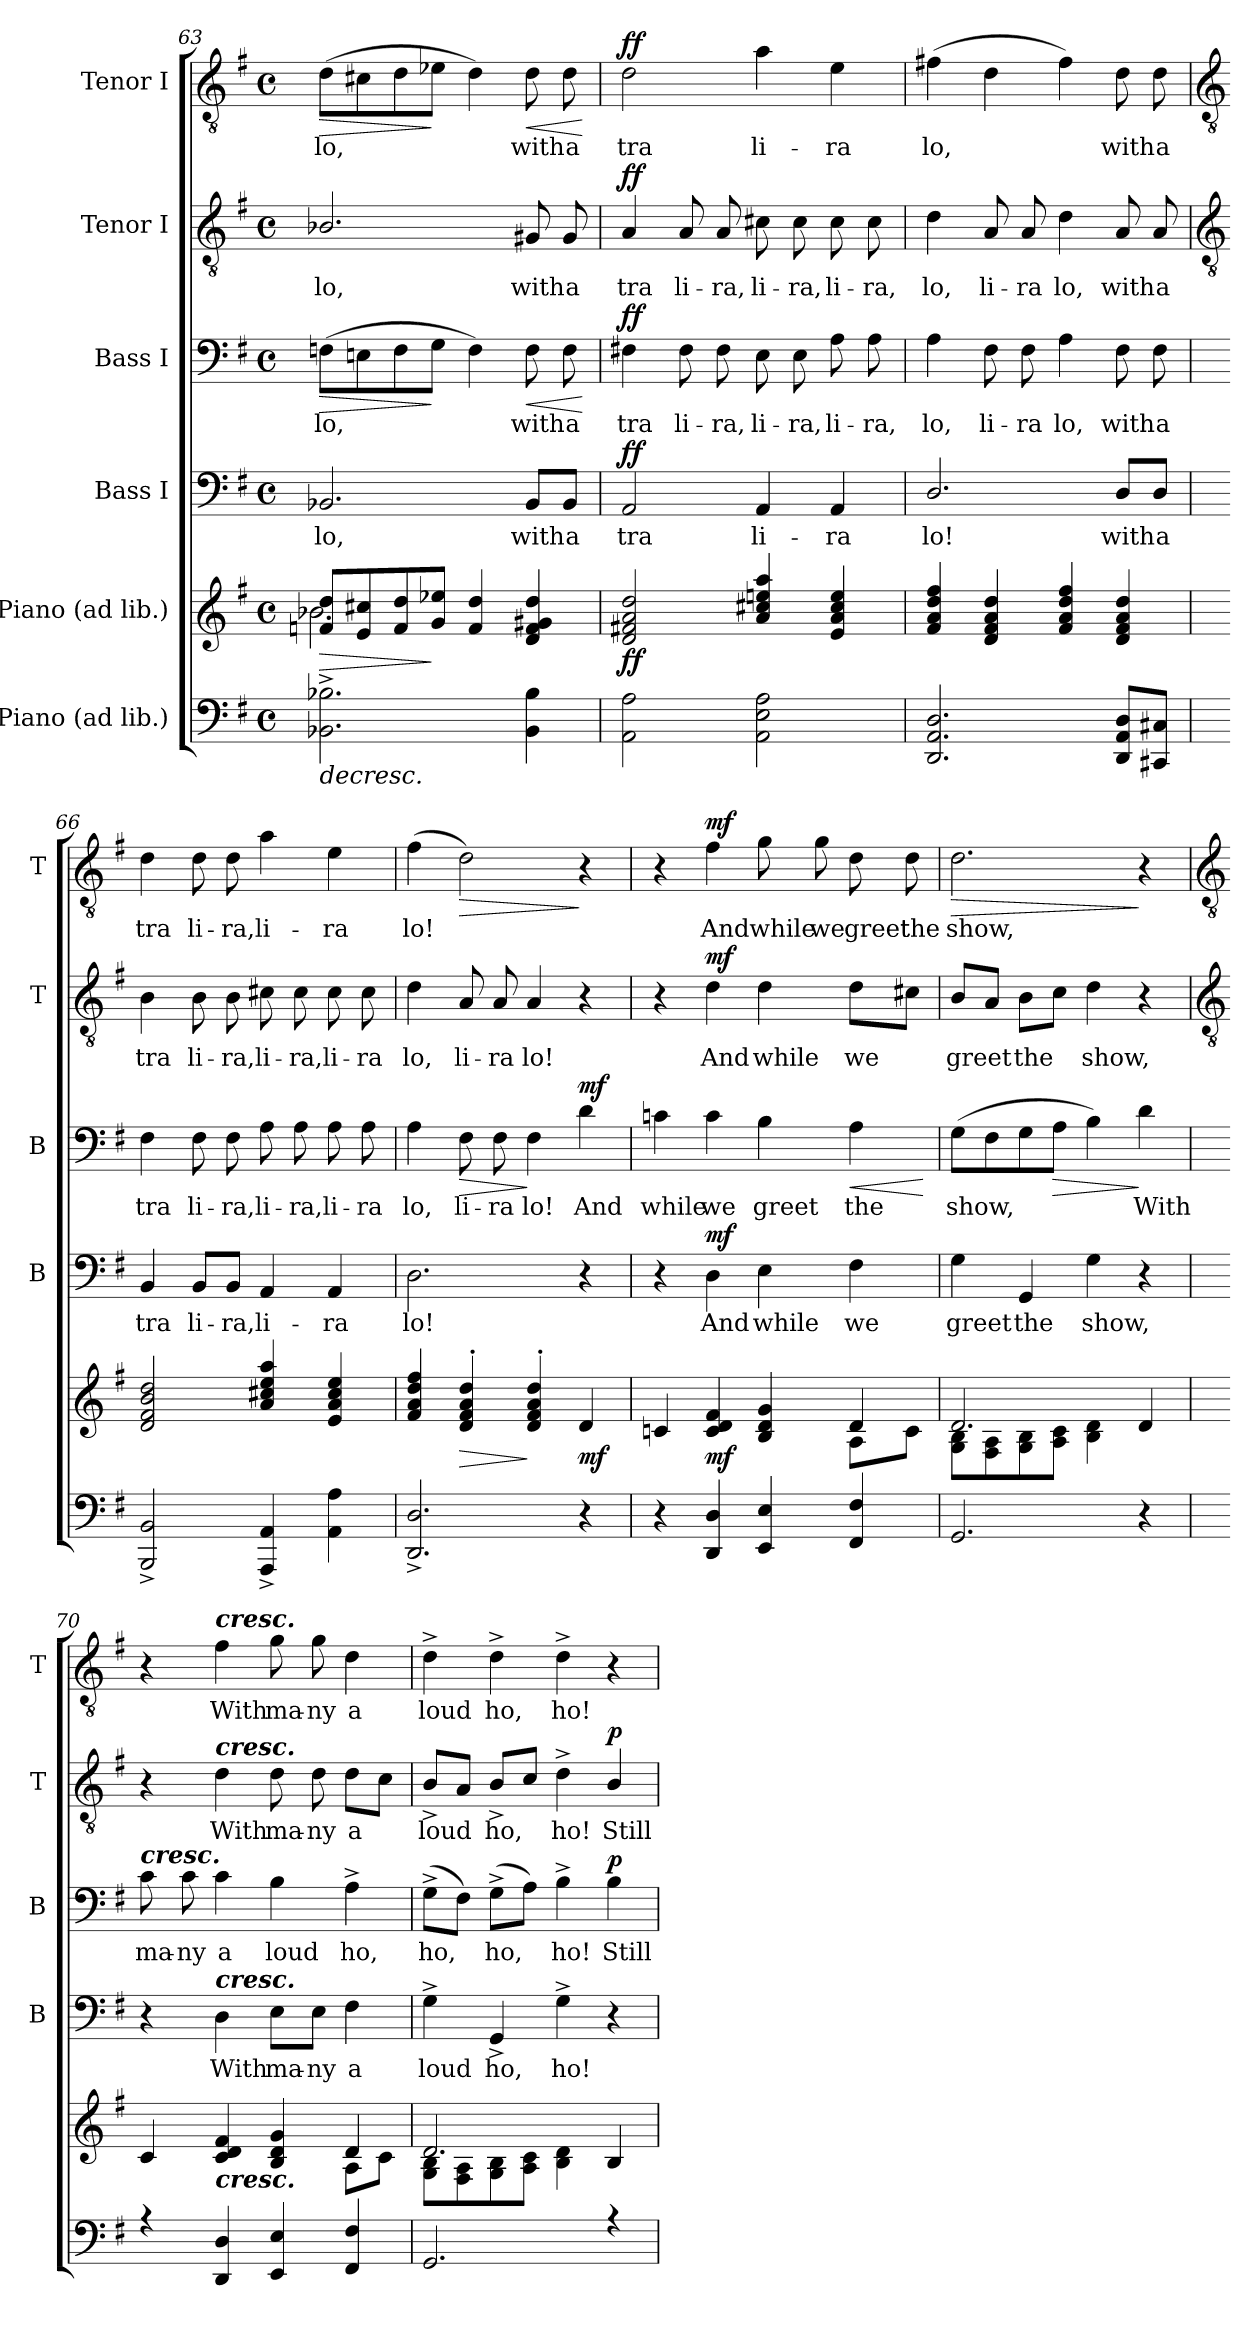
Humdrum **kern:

**kern	**dynam	**kern	**dynam	**kern	**text	**dynam	**kern	**text	**dynam	**kern	**text	**dynam	**kern	**text	**dynam
*part6	*part6	*part5	*part5	*part4	*part4	*part4	*part3	*part3	*part3	*part2	*part2	*part2	*part1	*part1	*part1
*staff6	*staff6	*staff5	*staff5	*staff4	*staff4	*staff4	*staff3	*staff3	*staff3	*staff2	*staff2	*staff2	*staff1	*staff1	*staff1
*I"Piano (ad lib.)	*	*I"Piano (ad lib.)	*	*I"Bass I	*	*	*I"Bass I	*	*	*I"Tenor I	*	*	*I"Tenor I	*	*
*	*	*	*	*I'B	*	*	*I'B	*	*	*I'T	*	*	*I'T	*	*
*clefF4	*	*clefG2	*	*clefF4	*	*	*clefF4	*	*	*clefGv2	*	*	*clefGv2	*	*
*k[f#]	*	*k[f#]	*	*k[f#]	*	*	*k[f#]	*	*	*k[f#]	*	*	*k[f#]	*	*
*G:	*	*G:	*	*G:	*	*	*G:	*	*	*G:	*	*	*G:	*	*
*M4/4	*	*M4/4	*	*M4/4	*	*	*M4/4	*	*	*M4/4	*	*	*M4/4	*	*
*met(c)	*	*met(c)	*	*met(c)	*	*	*met(c)	*	*	*met(c)	*	*	*met(c)	*	*
=63	=63	=63	=63	=63	=63	=63	=63	=63	=63	=63	=63	=63	=63	=63	=63
!	!LO:HP:b	!	!LO:HP:b	!	!LO:LY:b	!	!	!LO:LY:b	!LO:HP:b	!	!LO:LY:b	!	!	!LO:LY:b	!LO:HP:b
*	*	*^	*	*	*	*	*	*	*	*	*	*	*	*	*
2.BB-X^ 2.B-X^	>	8fn/ 8dd/L	2.b-X\	>	2.BB-X	lo,	.	(>8FnL	lo,	>	2.B-X/	lo,	.	(>8dL	lo,	>
.	.	8e/ 8cc#X/	.	.	.	.	.	8En	.	.	.	.	.	8c#X	.	.
.	.	8f/ 8dd/	.	.	.	.	.	8F	.	.	.	.	.	8d	.	.
.	.	8g/ 8ee-X/J	.	]	.	.	.	8GJ	.	]	.	.	.	8e-XJ	.	]
.	.	4f/ 4dd/	.	.	.	.	.	4F)	.	.	.	.	.	4d)	.	.
!	!	!	!	!	!	!LO:LY:b	!	!	!LO:LY:b	!LO:HP:b	!	!LO:LY:b	!	!	!LO:LY:b	!LO:HP:b
4BB- 4B-	.	4d 4f 4g#X 4dd	4ryy	[ [	8BB-/L	with	.	8F	with	<	8G#X	with	.	8d	with	<
!	!	!	!	!	!	!LO:LY:b	!	!	!LO:LY:b	!	!	!LO:LY:b	!	!	!LO:LY:b	!
.	.	.	.	.	8BB-/J	a	.	8F	a	.	8G#	a	.	8d	a	.
*	*	*v	*v	*	*	*	*	*	*	*	*	*	*	*	*	*
.	.	.	.	.	.	.	.	.	[	.	.	.	.	.	[
=64	=64	=64	=64	=64	=64	=64	=64	=64	=64	=64	=64	=64	=64	=64	=64
*	*	*^	*	*	*	*	*	*	*	*	*	*	*	*	*
!	!	!	!	!LO:DY:b	!	!LO:LY:b	!LO:DY:b	!	!LO:LY:b	!LO:DY:b	!	!LO:LY:b	!LO:DY:b	!	!LO:LY:b	!LO:DY:b
2AA 2A	.	2d 2f#X 2a 2dd	1ryy	ff	2AA	tra	ff	4F#X	tra	ff	4A	tra	ff	2d	tra	ff
!	!	!	!	!	!	!	!	!	!LO:LY:b	!	!	!LO:LY:b	!	!	!	!
.	.	.	.	.	.	.	.	8F#	li-	.	8A	li-	.	.	.	.
!	!	!	!	!	!	!	!	!	!LO:LY:b	!	!	!LO:LY:b	!	!	!	!
.	.	.	.	.	.	.	.	8F#	-ra,	.	8A	-ra,	.	.	.	.
!	!	!	!	!	!	!LO:LY:b	!	!	!LO:LY:b	!	!	!LO:LY:b	!	!	!LO:LY:b	!
2AA 2E 2A	.	4a 4cc#X 4een 4aa	.	]	4AA	li-	.	8E	li-	.	8c#X	li-	.	4a	li-	.
!	!	!	!	!	!	!	!	!	!LO:LY:b	!	!	!LO:LY:b	!	!	!	!
.	.	.	.	.	.	.	.	8E	-ra,	.	8c#	-ra,	.	.	.	.
!	!	!	!	!	!	!LO:LY:b	!	!	!LO:LY:b	!	!	!LO:LY:b	!	!	!LO:LY:b	!
.	.	4e 4a 4cc# 4ee	.	.	4AA	-ra	.	8A	li-	.	8c#	li-	.	4e	-ra	.
!	!	!	!	!	!	!	!	!	!LO:LY:b	!	!	!LO:LY:b	!	!	!	!
.	.	.	.	.	.	.	.	8A	-ra,	.	8c#	-ra,	.	.	.	.
=65	=65	=65	=65	=65	=65	=65	=65	=65	=65	=65	=65	=65	=65	=65	=65	=65
!	!	!	!	!	!	!LO:LY:b	!	!	!LO:LY:b	!	!	!LO:LY:b	!	!	!LO:LY:b	!
2.DD 2.AA 2.D	.	4f# 4a 4dd 4ff#	1ryy	.	2.D/	lo!	.	4A	lo,	.	4d	lo,	.	(>4f#X	lo,	.
!	!	!	!	!	!	!	!	!	!LO:LY:b	!	!	!LO:LY:b	!	!	!	!
.	.	4d 4f# 4a 4dd	.	.	.	.	.	8F#	li-	.	8A	li-	.	4d	.	.
!	!	!	!	!	!	!	!	!	!LO:LY:b	!	!	!LO:LY:b	!	!	!	!
.	.	.	.	.	.	.	.	8F#	-ra	.	8A	-ra	.	.	.	.
!	!	!	!	!	!	!	!	!	!LO:LY:b	!	!	!LO:LY:b	!	!	!	!
.	.	4f# 4a 4dd 4ff#	.	.	.	.	.	4A	lo,	.	4d	lo,	.	4f#)	.	.
!	!	!	!	!	!	!LO:LY:b	!	!	!LO:LY:b	!	!	!LO:LY:b	!	!	!LO:LY:b	!
8DD 8AA 8DL	.	4d 4f# 4a 4dd	.	.	8D/L	with	.	8F#	with	.	8A	with	.	8d	with	.
!	!	!	!	!	!	!LO:LY:b	!	!	!LO:LY:b	!	!	!LO:LY:b	!	!	!LO:LY:b	!
8CC#X 8C#XJ	.	.	.	.	8D/J	a	.	8F#	a	.	8A	a	.	8d	a	.
!!LO:LB:g=z
=66	=66	=66	=66	=66	=66	=66	=66	=66	=66	=66	=66	=66	=66	=66	=66	=66
*	*	*	*	*	*	*	*	*	*	*	*clefGv2	*	*	*clefGv2	*	*
!	!	!	!	!	!	!LO:LY:b	!	!	!LO:LY:b	!	!	!LO:LY:b	!	!	!LO:LY:b	!
2BBB^ 2BB^	.	2d 2f# 2b 2dd	1ryy	.	4BB	tra	.	4F#	tra	.	4B	tra	.	4d	tra	.
!	!	!	!	!	!	!LO:LY:b	!	!	!LO:LY:b	!	!	!LO:LY:b	!	!	!LO:LY:b	!
.	.	.	.	.	8BB/L	li-	.	8F#	li-	.	8B	li-	.	8d	li-	.
!	!	!	!	!	!	!LO:LY:b	!	!	!LO:LY:b	!	!	!LO:LY:b	!	!	!LO:LY:b	!
.	.	.	.	.	8BB/J	-ra,	.	8F#	-ra,	.	8B	-ra,	.	8d	-ra,	.
!	!	!	!	!	!	!LO:LY:b	!	!	!LO:LY:b	!	!	!LO:LY:b	!	!	!LO:LY:b	!
4AAA^ 4AA^	.	4a 4cc#X 4ee 4aa	.	.	4AA	li-	.	8A	li-	.	8c#X	li-	.	4a	li-	.
!	!	!	!	!	!	!	!	!	!LO:LY:b	!	!	!LO:LY:b	!	!	!	!
.	.	.	.	.	.	.	.	8A	-ra,	.	8c#	-ra,	.	.	.	.
!	!	!	!	!	!	!LO:LY:b	!	!	!LO:LY:b	!	!	!LO:LY:b	!	!	!LO:LY:b	!
4AA 4A	.	4e 4a 4cc# 4ee	.	.	4AA	-ra	.	8A	li-	.	8c#	li-	.	4e	-ra	.
!	!	!	!	!	!	!	!	!	!LO:LY:b	!	!	!LO:LY:b	!	!	!	!
.	.	.	.	.	.	.	.	8A	-ra	.	8c#	-ra	.	.	.	.
=67	=67	=67	=67	=67	=67	=67	=67	=67	=67	=67	=67	=67	=67	=67	=67	=67
!	!	!	!	!	!	!LO:LY:b	!	!	!LO:LY:b	!	!	!LO:LY:b	!	!	!LO:LY:b	!
2.DD^ 2.D^	.	4f# 4a 4dd 4ff#	1ryy	.	2.D	lo!	.	4A	lo,	.	4d	lo,	.	(>4f#	lo!	.
!	!	!	!	!LO:HP:b	!	!	!	!	!LO:LY:b	!LO:HP:b	!	!LO:LY:b	!	!	!	!LO:HP:b
.	.	4d' 4f#' 4a' 4dd'	.	>	.	.	.	8F#	li-	>	8A	li-	.	2d)	.	>
!	!	!	!	!	!	!	!	!	!LO:LY:b	!	!	!LO:LY:b	!	!	!	!
.	.	.	.	.	.	.	.	8F#	-ra	.	8A	-ra	.	.	.	.
!	!	!	!	!	!	!	!	!	!LO:LY:b	!	!	!LO:LY:b	!	!	!	!
.	.	4d' 4f#' 4a' 4dd'	.	]	.	.	.	4F#	lo!	]	4A	lo!	.	.	.	.
!	!	!	!	!LO:DY:b	!	!	!	!	!LO:LY:b	!LO:DY:b	!	!	!	!	!	!
4r	.	4d	.	mf	4r	.	.	4d	And	mf	4r	.	.	4r	.	]
=68	=68	=68	=68	=68	=68	=68	=68	=68	=68	=68	=68	=68	=68	=68	=68	=68
!	!	!	!	!	!	!	!	!	!LO:LY:b	!	!	!	!	!	!	!
4r	.	4cn	2ryy	.	4r	.	.	4cn	while	.	4r	.	.	4r	.	.
!	!	!	!	!LO:DY:b	!	!LO:LY:b	!LO:DY:b	!	!LO:LY:b	!	!	!LO:LY:b	!LO:DY:b	!	!LO:LY:b	!LO:DY:b
4DD 4D	.	4c 4d 4f#	.	mf	4D	And	mf	4c	we	.	4d	And	mf	4f#	And	mf
!	!	!	!	!	!	!LO:LY:b	!	!	!LO:LY:b	!	!	!LO:LY:b	!	!	!LO:LY:b	!
4EE 4E	.	4B 4d 4g	8ryy	.	4E	while	.	4B	greet	.	4d	while	.	8g	while	.
!	!	!	!	!	!	!	!	!	!	!	!	!	!	!	!LO:LY:b	!
.	.	.	8ryy	.	.	.	.	.	.	.	.	.	.	8g	we	.
!	!	!	!	!	!	!LO:LY:b	!	!	!LO:LY:b	!LO:HP:b	!	!LO:LY:b	!	!	!LO:LY:b	!
4FF# 4F#	.	4d	8A\L	.	4F#	we	.	4A	the	<	8dL	we	.	8d	greet	.
!	!	!	!	!	!	!	!	!	!	!	!	!	!	!	!LO:LY:b	!
.	.	.	8c\J	.	.	.	.	.	.	.	8c#XJ	.	.	8d	the	.
*	*	*v	*v	*	*	*	*	*	*	*	*	*	*	*	*	*
.	.	.	.	.	.	.	.	.	[	.	.	.	.	.	.
=69	=69	=69	=69	=69	=69	=69	=69	=69	=69	=69	=69	=69	=69	=69	=69
*	*	*^	*	*	*	*	*	*	*	*	*	*	*	*	*
!	!	!	!	!	!	!LO:LY:b	!	!	!LO:LY:b	!	!	!LO:LY:b	!	!	!LO:LY:b	!LO:HP:b
2.GG	.	2.d	8G\ 8B\L	.	4G	greet	.	(>8GL	show,	.	8BL	greet	.	2.d	show,	>
.	.	.	8F#\ 8A\	.	.	.	.	8F#	.	.	8AJ	.	.	.	.	.
!	!	!	!	!	!	!LO:LY:b	!	!	!	!	!	!LO:LY:b	!	!	!	!
.	.	.	8G\ 8B\	.	4GG	the	.	8G	.	.	8BL	the	.	.	.	.
!	!	!	!	!	!	!	!	!	!	!LO:HP:b	!	!	!	!	!	!
.	.	.	8A\ 8c\J	.	.	.	.	8AJ	.	>	8cJ	.	.	.	.	.
!	!	!	!	!	!	!LO:LY:b	!	!	!	!	!	!LO:LY:b	!	!	!	!
.	.	.	4B\ 4d\	.	4G	show,	.	4B)	.	.	4d	show,	.	.	.	.
!	!	!	!	!	!	!	!	!	!LO:LY:b	!	!	!	!	!	!	!
4r	.	4d	4ryy	.	4r	.	.	4d	With	]	4r	.	.	4r	.	]
!!LO:LB:g=z
=70	=70	=70	=70	=70	=70	=70	=70	=70	=70	=70	=70	=70	=70	=70	=70	=70
*	*	*	*	*	*	*	*	*	*	*	*clefGv2	*	*	*clefGv2	*	*
*^	*	*	*	*	*	*	*	*	*	*	*	*	*	*	*	*
!	!	!	!	!	!	!	!	!	!LO:TX:a:Bi:t=cresc.	!	!	!	!	!	!	!	!
!	!	!	!	!	!	!	!	!	!	!LO:LY:b	!	!	!	!	!	!	!
4r	1ryy	.	4c	2ryy	.	4r	.	.	8c	ma-	.	4r	.	.	4r	.	.
!	!	!	!	!	!	!	!	!	!	!LO:LY:b	!	!	!	!	!	!	!
.	.	.	.	.	.	.	.	.	8c	-ny	.	.	.	.	.	.	.
!	!	!	!	!	!	!	!	!	!	!	!	!	!	!	!LO:TX:a:Bi:t=cresc.	!	!
!	!	!	!	!	!	!	!	!	!	!	!	!LO:TX:a:Bi:t=cresc.	!	!	!	!	!
!	!	!	!	!	!	!LO:TX:a:Bi:t=cresc.	!	!	!	!	!	!	!	!	!	!	!
!	!	!	!LO:TX:b:Bi:t=cresc.	!	!	!	!	!	!	!	!	!	!	!	!	!	!
!	!	!	!	!	!	!	!LO:LY:b	!	!	!LO:LY:b	!	!	!LO:LY:b	!	!	!LO:LY:b	!
4DD 4D	.	.	4c 4d 4f#	.	.	4D	With	.	4c	a	.	4d	With	.	4f#	With	.
!	!	!	!	!	!	!	!LO:LY:b	!	!	!LO:LY:b	!	!	!LO:LY:b	!	!	!LO:LY:b	!
4EE 4E	.	.	4B 4d 4g	8ryy	.	8E\L	ma-	.	4B	loud	.	8d	ma-	.	8g	ma-	.
!	!	!	!	!	!	!	!LO:LY:b	!	!	!	!	!	!LO:LY:b	!	!	!LO:LY:b	!
.	.	.	.	8ryy	.	8E\J	-ny	.	.	.	.	8d	-ny	.	8g	-ny	.
!	!	!	!	!	!	!	!LO:LY:b	!	!	!LO:LY:b	!	!	!LO:LY:b	!	!	!LO:LY:b	!
4FF# 4F#	.	.	4d	8A\L	.	4F#	a	.	4A^	ho,	.	8dL	a	.	4d	a	.
.	.	.	.	8c\J	.	.	.	.	.	.	.	8cJ	.	.	.	.	.
=71	=71	=71	=71	=71	=71	=71	=71	=71	=71	=71	=71	=71	=71	=71	=71	=71	=71
!	!	!	!	!	!	!	!LO:LY:b	!	!	!LO:LY:b	!	!	!LO:LY:b	!	!	!LO:LY:b	!
2.GG	1ryy	.	2.d	8G\ 8B\L	.	4G^	loud	.	(>8G^L	ho,	.	8B^L	loud	.	4d^	loud	.
.	.	.	.	8F#\ 8A\	.	.	.	.	8F#J)	.	.	8AJ	.	.	.	.	.
!	!	!	!	!	!	!	!LO:LY:b	!	!	!LO:LY:b	!	!	!LO:LY:b	!	!	!LO:LY:b	!
.	.	.	.	8G\ 8B\	.	4GG^	ho,	.	(>8G^L	ho,	.	8B^L	ho,	.	4d^	ho,	.
.	.	.	.	8A\ 8c\J	.	.	.	.	8AJ)	.	.	8c/J	.	.	.	.	.
!	!	!	!	!	!	!	!LO:LY:b	!	!	!LO:LY:b	!	!	!LO:LY:b	!	!	!LO:LY:b	!
.	.	.	.	4B\ 4d\	.	4G^	ho!	.	4B^	ho!	.	4d^	ho!	.	4d^	ho!	.
!	!	!	!	!	!	!	!	!	!	!LO:LY:b	!LO:DY:b	!	!LO:LY:b	!LO:DY:b	!	!	!
4r	.	.	4B	4ryy	.	4r	.	.	4B	Still	p	4B/	Still	p	4r	.	.
*v	*v	*	*	*	*	*	*	*	*	*	*	*	*	*	*	*	*
*	*	*v	*v	*	*	*	*	*	*	*	*	*	*	*	*	*
=	=	=	=	=	=	=	=	=	=	=	=	=	=	=	=
*-	*-	*-	*-	*-	*-	*-	*-	*-	*-	*-	*-	*-	*-	*-	*-
